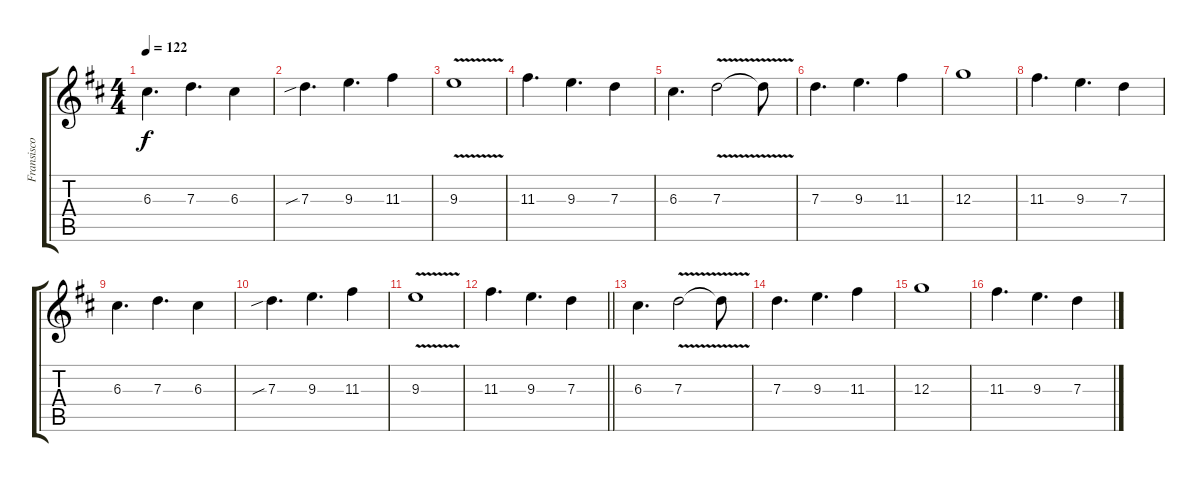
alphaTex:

\track ("Fransisco Miranda" "Fransisco ") {instrument distortionguitar}
\staff {score tabs}
\tuning (E4 B3 G3 D3 A2 E2) {hide}
\ts (4 4)
\tempo 122
\clef g2
\ks d
6.3.4{d dy f} 7.3.4{d} 6.3.4 |
7.3{sib}.4{d volume 12} 9.3.4{d} 11.3.4 |
9.3{v}.1 |
11.3.4{d} 9.3.4{d} 7.3.4 |
6.3.4{d} 7.3{v}.2 7.3{t}.8 |
7.3.4{d} 9.3.4{d} 11.3.4 |
12.3.1 |
11.3.4{d} 9.3.4{d} 7.3.4 |
6.3.4{d} 7.3.4{d} 6.3.4 |
7.3{sib}.4{d volume 12} 9.3.4{d} 11.3.4 |
9.3{v}.1 |
\barLineRight lightlight
11.3.4{d} 9.3.4{d} 7.3.4 |
6.3.4{d} 7.3{v}.2 7.3{t}.8 |
7.3.4{d} 9.3.4{d} 11.3.4 |
12.3.1 |
11.3.4{d} 9.3.4{d} 7.3.4
